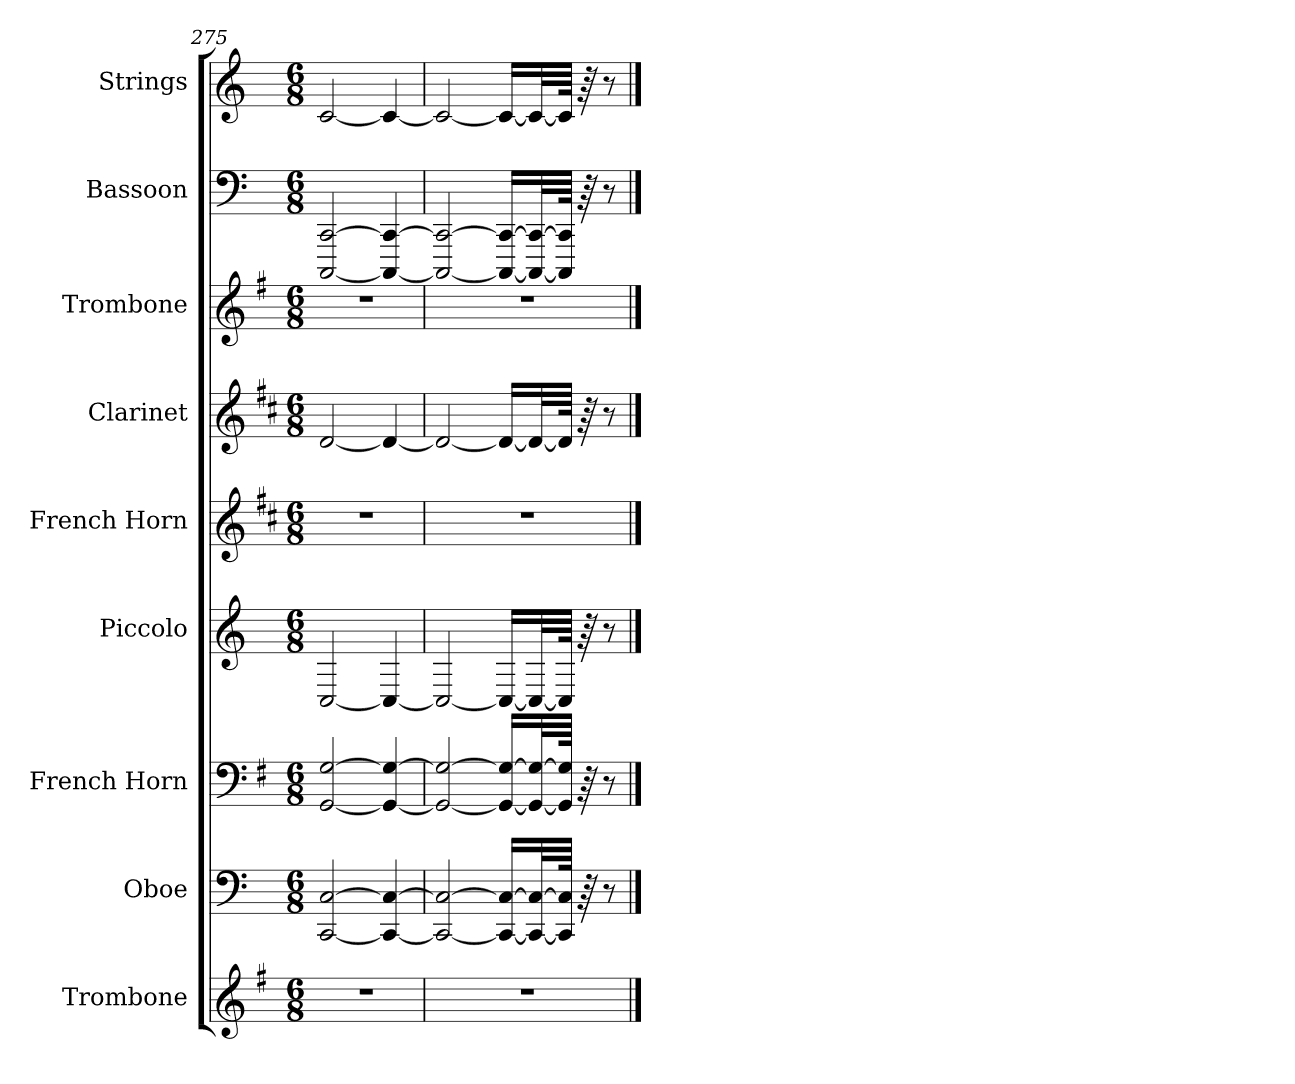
**kern	**kern	**kern	**kern	**kern	**kern	**kern	**kern	**kern
*part9	*part8	*part7	*part6	*part5	*part4	*part3	*part2	*part1
*staff9	*staff8	*staff7	*staff6	*staff5	*staff4	*staff3	*staff2	*staff1
*I"Trombone	*I"Oboe	*I"French Horn	*I"Piccolo	*I"French Horn	*I"Clarinet	*I"Trombone	*I"Bassoon	*I"Strings
*I'Trb	*I'Ob	*I'Hn	*I'Picc	*I'Hn	*I'Cl	*I'Trb	*I'Bsn	*I'Str
*clefG2	*clefF4	*clefF4	*clefG2	*clefG2	*clefG2	*clefG2	*clefF4	*clefG2
*	*	*ITrd4c7	*ITrd-7c-12	*ITrd4c7	*ITrd1c2	*	*	*
*k[f#]	*k[]	*k[]	*k[]	*k[f#]	*k[]	*k[f#]	*k[]	*k[]
*M6/8	*M6/8	*M6/8	*M6/8	*M6/8	*M6/8	*M6/8	*M6/8	*M6/8
=275	=275	=275	=275	=275	=275	=275	=275	=275
2.r	[2CC/ [2C/	[2CC/ [2C/	[2c/	2.r	[2c/	2.r	[2CCC/ [2CC/	[2c/
.	4CC/_ 4C/_	4CC/_ 4C/_	4c/_	.	4c/_	.	4CCC/_ 4CC/_	4c/_
=276	=276	=276	=276	=276	=276	=276	=276	=276
2.r	2CC/_ 2C/_	2CC/_ 2C/_	2c/_	2.r	2c/_	2.r	2CCC/_ 2CC/_	2c/_
.	16CC/_ 16C/_LL	16CC/_ 16C/_LL	16c/LL_	.	16c/LL_	.	16CCC/_ 16CC/_LL	16c/LL_
.	32CC/_ 32C/_L	32CC/_ 32C/_L	32c/L_	.	32c/L_	.	32CCC/_ 32CC/_L	32c/L_
.	64CC/] 64C/]JJJk	64CC/] 64C/]JJJk	64c/JJJk]	.	64c/JJJk]	.	64CCC/] 64CC/]JJJk	64c/JJJk]
.	64r	64r	64r	.	64r	.	64r	64r
.	8r	8r	8r	.	8r	.	8r	8r
==	==	==	==	==	==	==	==	==
*-	*-	*-	*-	*-	*-	*-	*-	*-
